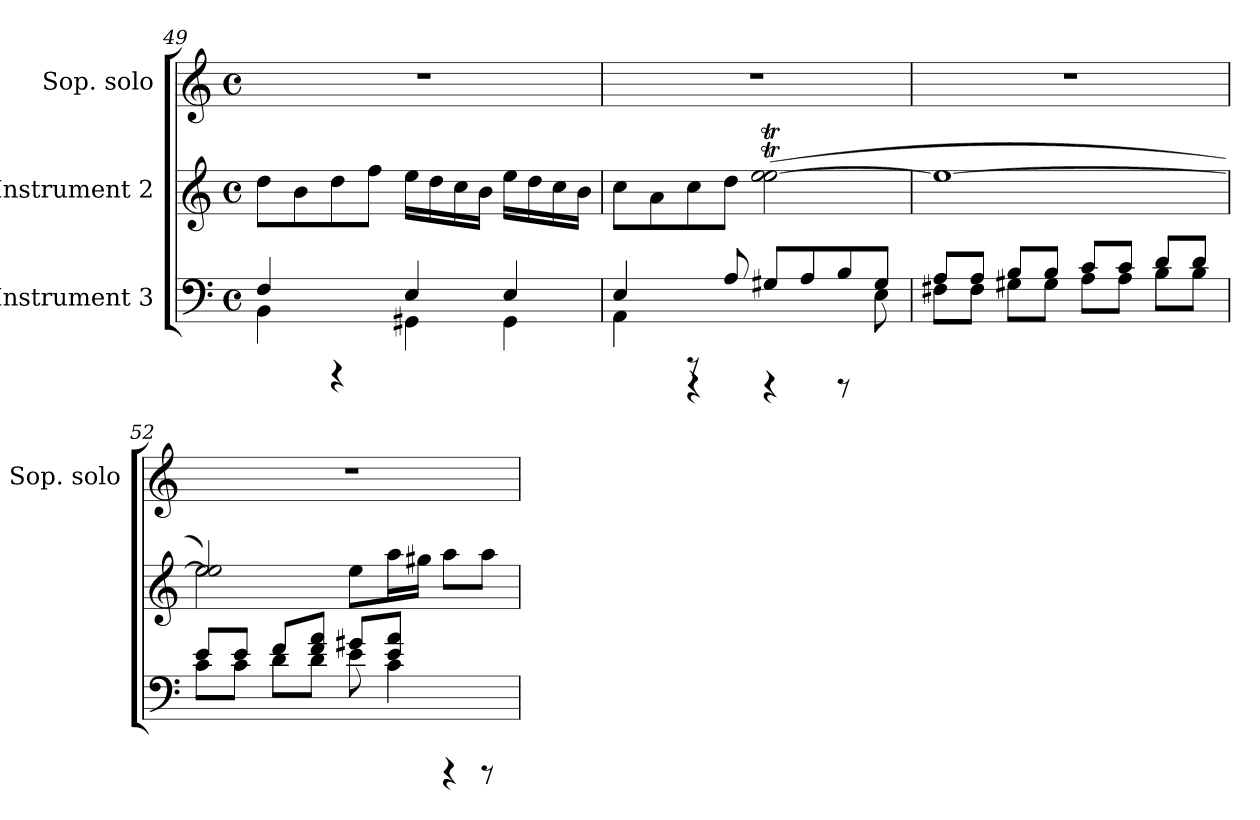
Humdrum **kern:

**kern	**kern	**kern
*part3	*part2	*part1
*staff3	*staff2	*staff1
*I"Instrument 3	*I"Instrument 2	*I"Sop. solo
*	*	*I'Sop. solo
!!LO:LB:g=z
*clefF4	*clefG2	*clefG2
*k[]	*k[]	*k[]
*C:	*C:	*C:
*M4/4	*M4/4	*M4/4
*met(c)	*met(c)	*met(c)
=49	=49	=49
*^	*	*
4F/	4BB\	8dd\L	1r
.	.	8b\	.
4rCCC	4ryy	8dd\	.
.	.	8ff\J	.
4E/	4GG#X\	16ee\L	.
.	.	16dd\	.
.	.	16cc\	.
.	.	16b\J	.
4E/	4GG#\	16ee\L	.
.	.	16dd\	.
.	.	16cc\	.
.	.	16b\J	.
=50	=50	=50	=50
4E/	4AA\	8cc\L	1r
.	.	8a\	.
8rEEE	4rAAAA	8cc\	.
8A/	.	8dd\J	.
8G#X/L	4rAAAA	(>2ee\t [>2ee\t	.
8A/	.	.	.
8B/	8rAAAA	.	.
8G#/J	8E\	.	.
=51	=51	=51	=51
8A/L	8F#X\L	1ee_>	1r
8A/J	8F#\J	.	.
8B/L	8G#X\L	.	.
8B/J	8G#\J	.	.
8c/L	8A\L	.	.
8c/J	8A\J	.	.
8d/L	8B\L	.	.
8d/J	8B\J	.	.
=52	=52	=52	=52
*	*	*^	*
8e/L	8c\L	2ee/ 2ee/])	2ee\	1r
8e/J	8c\J	.	.	.
8f/L	8d\L	.	.	.
8a/ 8f/J	8d\J	.	.	.
8g#X/L	8e\	2ryy	8ee\L	.
8a/ 8e/J	4c\	.	16aa\	.
.	.	.	16gg#X\J	.
4rCCC	.	.	8aa\L	.
.	8rCCC	.	8aa\J	.
*v	*v	*	*	*
*	*v	*v	*
=	=	=
*-	*-	*-
